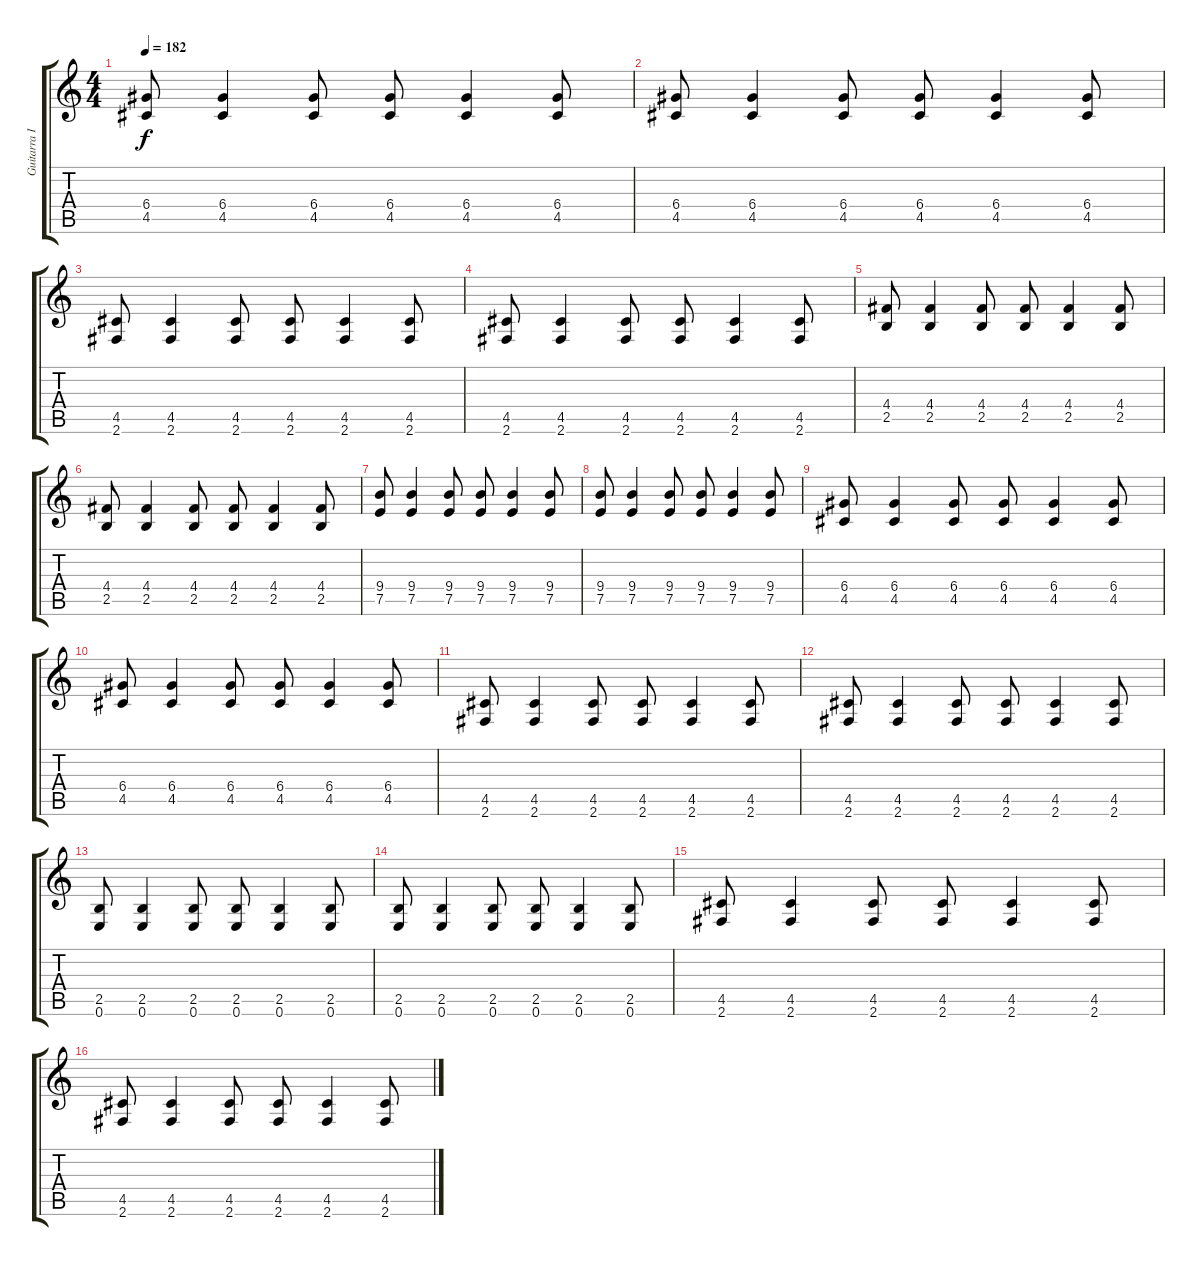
\track ("Guitarra II" "Guitarra I") {instrument distortionguitar}
\staff {score tabs}
\tuning (E4 B3 G3 D3 A2 E2) {hide}
\ts (4 4)
\tempo 182
\clef g2
\ks c
(6.4 4.5).8{dy f} (6.4 4.5).4 (6.4 4.5).8 (6.4 4.5).8 (6.4 4.5).4 (6.4 4.5).8 |
(6.4 4.5).8 (6.4 4.5).4 (6.4 4.5).8 (6.4 4.5).8 (6.4 4.5).4 (6.4 4.5).8 |
(4.5 2.6).8 (4.5 2.6).4 (4.5 2.6).8 (4.5 2.6).8 (4.5 2.6).4 (4.5 2.6).8 |
(4.5 2.6).8 (4.5 2.6).4 (4.5 2.6).8 (4.5 2.6).8 (4.5 2.6).4 (4.5 2.6).8 |
(4.4 2.5).8 (4.4 2.5).4 (4.4 2.5).8 (4.4 2.5).8 (4.4 2.5).4 (4.4 2.5).8 |
(4.4 2.5).8 (4.4 2.5).4 (4.4 2.5).8 (4.4 2.5).8 (4.4 2.5).4 (4.4 2.5).8 |
(9.4 7.5).8 (9.4 7.5).4 (9.4 7.5).8 (9.4 7.5).8 (9.4 7.5).4 (9.4 7.5).8 |
(9.4 7.5).8 (9.4 7.5).4 (9.4 7.5).8 (9.4 7.5).8 (9.4 7.5).4 (9.4 7.5).8 |
(6.4 4.5).8 (6.4 4.5).4 (6.4 4.5).8 (6.4 4.5).8 (6.4 4.5).4 (6.4 4.5).8 |
(6.4 4.5).8 (6.4 4.5).4 (6.4 4.5).8 (6.4 4.5).8 (6.4 4.5).4 (6.4 4.5).8 |
(4.5 2.6).8 (4.5 2.6).4 (4.5 2.6).8 (4.5 2.6).8 (4.5 2.6).4 (4.5 2.6).8 |
(4.5 2.6).8 (4.5 2.6).4 (4.5 2.6).8 (4.5 2.6).8 (4.5 2.6).4 (4.5 2.6).8 |
(2.5 0.6).8 (2.5 0.6).4 (2.5 0.6).8 (2.5 0.6).8 (2.5 0.6).4 (2.5 0.6).8 |
(2.5 0.6).8 (2.5 0.6).4 (2.5 0.6).8 (2.5 0.6).8 (2.5 0.6).4 (2.5 0.6).8 |
(4.5 2.6).8 (4.5 2.6).4 (4.5 2.6).8 (4.5 2.6).8 (4.5 2.6).4 (4.5 2.6).8 |
(4.5 2.6).8 (4.5 2.6).4 (4.5 2.6).8 (4.5 2.6).8 (4.5 2.6).4 (4.5 2.6).8
